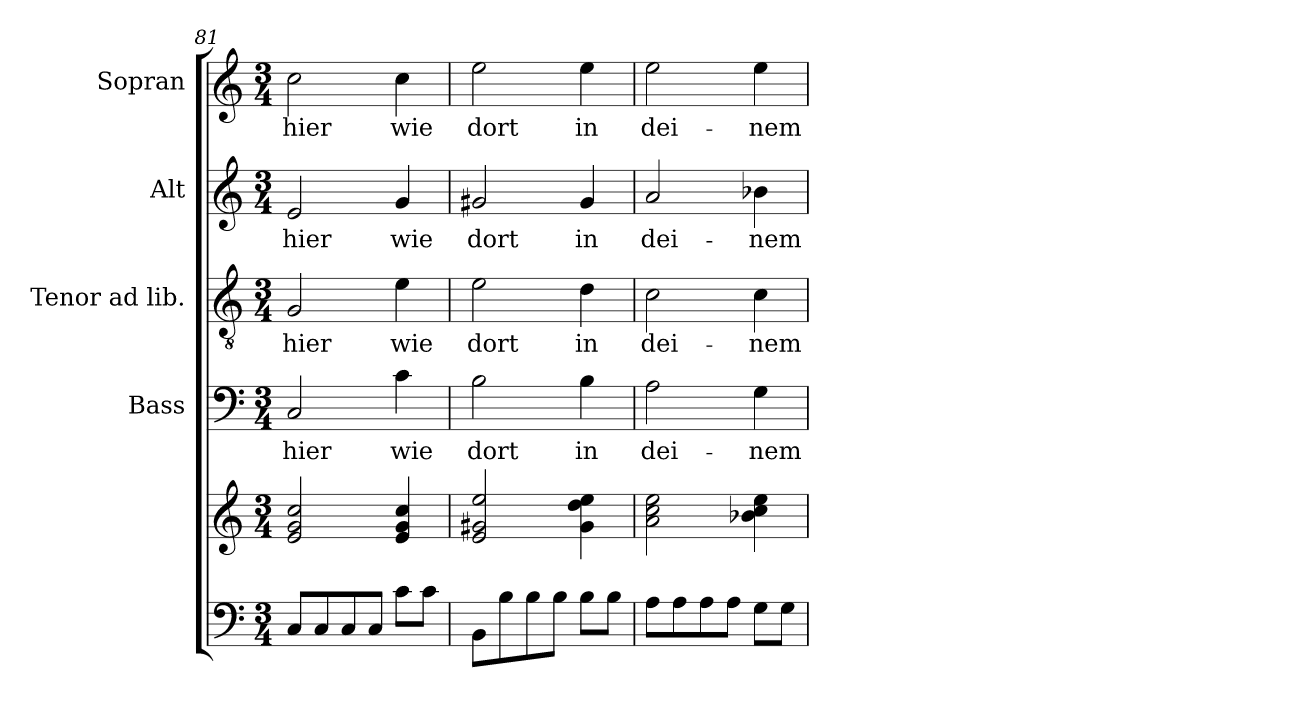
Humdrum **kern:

**kern	**kern	**kern	**text	**kern	**text	**kern	**text	**kern	**text
*part5	*part5	*part4	*part4	*part3	*part3	*part2	*part2	*part1	*part1
*staff6	*staff5	*staff4	*staff4	*staff3	*staff3	*staff2	*staff2	*staff1	*staff1
*	*	*I"Bass	*	*I"Tenor ad lib.	*	*I"Alt	*	*I"Sopran	*
*	*	*I'B.	*	*I'T.	*	*I'A.	*	*I'S.	*
*clefF4	*clefG2	*clefF4	*	*clefGv2	*	*clefG2	*	*clefG2	*
*k[]	*k[]	*k[]	*	*k[]	*	*k[]	*	*k[]	*
*C:	*C:	*C:	*	*C:	*	*C:	*	*C:	*
*M3/4	*M3/4	*M3/4	*	*M3/4	*	*M3/4	*	*M3/4	*
=81	=81	=81	=81	=81	=81	=81	=81	=81	=81
!	!	!	!LO:LY:b	!	!LO:LY:b	!	!LO:LY:b	!	!LO:LY:b
8C/L	2e/ 2g/ 2cc/	2C/	hier	2G/	hier	2e/	hier	2cc\	hier
8C/	.	.	.	.	.	.	.	.	.
8C/	.	.	.	.	.	.	.	.	.
8C/J	.	.	.	.	.	.	.	.	.
!	!	!	!LO:LY:b	!	!LO:LY:b	!	!LO:LY:b	!	!LO:LY:b
8c\L	4e/ 4g/ 4cc/	4c\	wie	4e\	wie	4g/	wie	4cc\	wie
8c\J	.	.	.	.	.	.	.	.	.
!!LO:PB:g=z
=82	=82	=82	=82	=82	=82	=82	=82	=82	=82
!	!	!	!LO:LY:b	!	!LO:LY:b	!	!LO:LY:b	!	!LO:LY:b
8BB\L	2e/ 2g#X/ 2ee/	2B\	dort	2e\	dort	2g#X/	dort	2ee\	dort
8B\	.	.	.	.	.	.	.	.	.
8B\	.	.	.	.	.	.	.	.	.
8B\J	.	.	.	.	.	.	.	.	.
!	!	!	!LO:LY:b	!	!LO:LY:b	!	!LO:LY:b	!	!LO:LY:b
8B\L	4g#\ 4dd\ 4ee\	4B\	in	4d\	in	4g#/	in	4ee\	in
8B\J	.	.	.	.	.	.	.	.	.
=83	=83	=83	=83	=83	=83	=83	=83	=83	=83
!	!	!	!LO:LY:b	!	!LO:LY:b	!	!LO:LY:b	!	!LO:LY:b
8A\L	2a\ 2cc\ 2ee\	2A\	dei-	2c\	dei-	2a/	dei-	2ee\	dei-
8A\	.	.	.	.	.	.	.	.	.
8A\	.	.	.	.	.	.	.	.	.
8A\J	.	.	.	.	.	.	.	.	.
!	!	!	!LO:LY:b	!	!LO:LY:b	!	!LO:LY:b	!	!LO:LY:b
8G\L	4b-X\ 4cc\ 4ee\	4G\	-nem	4c\	-nem	4b-X\	-nem	4ee\	-nem
8G\J	.	.	.	.	.	.	.	.	.
=	=	=	=	=	=	=	=	=	=
*-	*-	*-	*-	*-	*-	*-	*-	*-	*-
